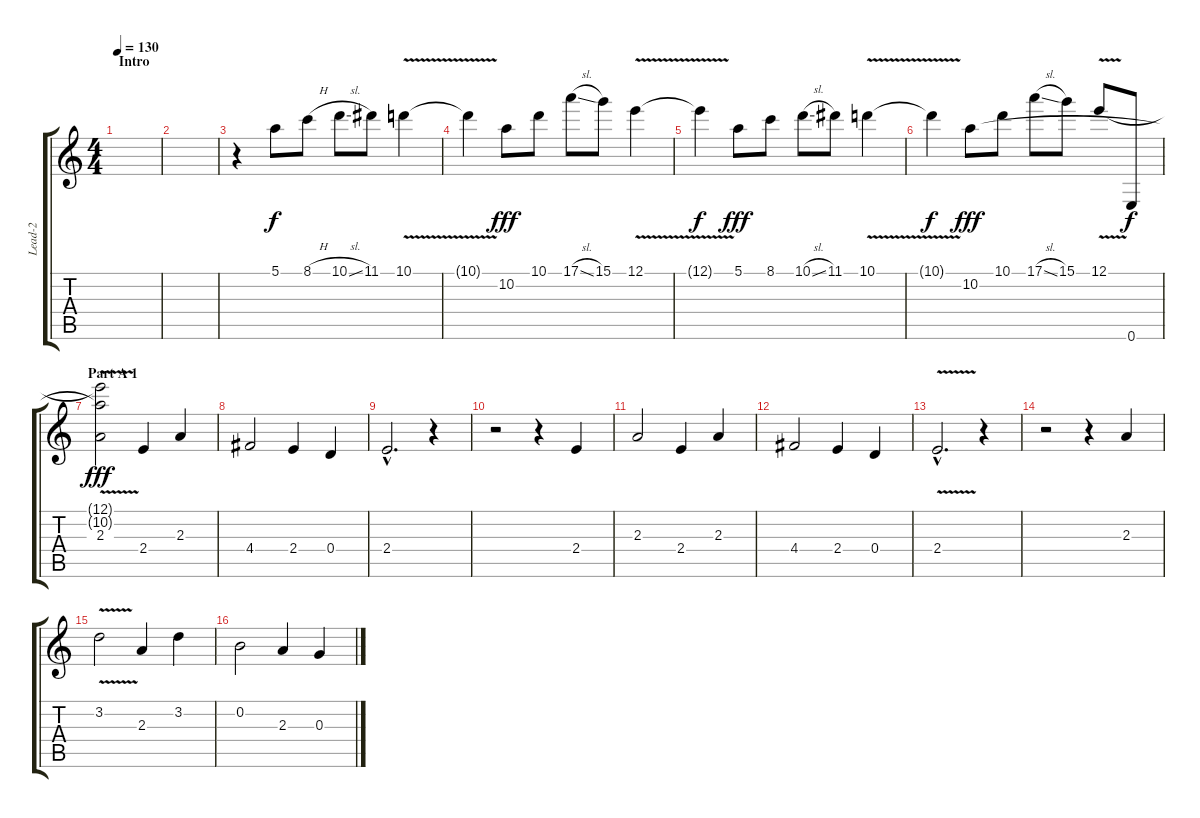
\track ("Lead-2" "Lead-2") {instrument acousticguitarnylon}
\staff {score tabs}
\tuning (E4 B3 G3 D3 A2 E2) {hide}
\ts (4 4)
\section ("" "Intro")
\tempo 130
\clef g2
\ks c
|
|
r.4{volume 16 instrument acousticguitarnylon} 5.1.8 8.1{h}.8 10.1{sl}.8 11.1.8 10.1{v}.4 |
10.1{t}.4{dy f} 10.2.8{dy fff} 10.1.8 17.1{sl}.8 15.1.8 12.1{v}.4 |
12.1{t}.4{dy f} 5.1.8{dy fff} 8.1.8 10.1{sl}.8 11.1.8 10.1{v}.4 |
10.1{t}.4{dy f} 10.2.8{dy fff} 10.1.8 17.1{sl}.8 15.1.8 12.1{v}.8 0.6.8{dy f instrument electricguitarclean} |
\section ("" "Part A 1")
(12.1{t} 10.2{t} 2.3).2{dy fff} 2.4.4 2.3.4 |
4.4.2 2.4.4 0.4.4 |
2.4{hac}.2{d} r.4 |
r.2 r.4 2.4.4 |
2.3.2 2.4.4 2.3.4 |
4.4.2 2.4.4 0.4.4 |
2.4{v hac}.2{d} r.4 |
r.2 r.4 2.3.4 |
3.2{v}.2 2.3.4 3.2.4 |
0.2.2 2.3.4 0.3.4
